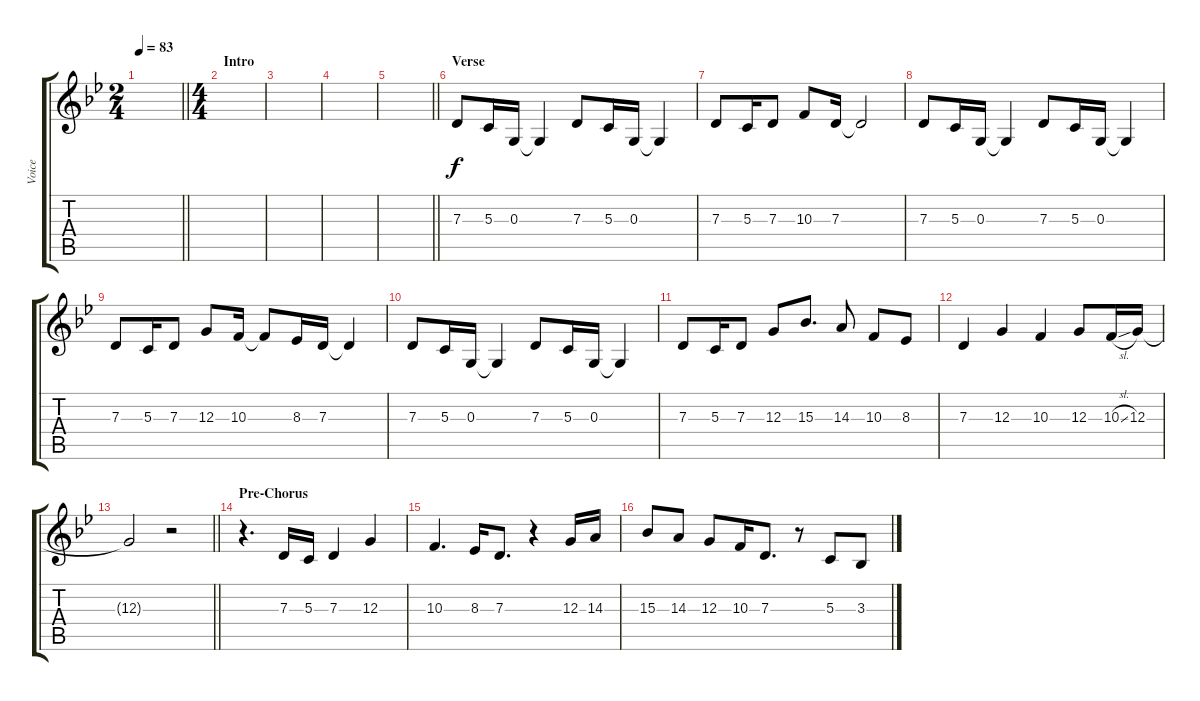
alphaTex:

\track ("Voice" "Voice") {instrument fx5brightness}
\staff {score tabs}
\tuning (E4 B3 G3 D3 A2 E2) {hide}
\ts (2 4)
\tempo 83
\clef g2
\barLineRight lightlight
\ks bb
|
\ts (4 4)
\section ("" "Intro")
|
|
|
\barLineRight lightlight
|
\section ("" "Verse")
7.3.8 5.3.16 0.3.16 0.3{t}.4 7.3.8 5.3.16 0.3.16 0.3{t}.4 |
7.3.8 5.3.16 7.3.8 10.3.8 7.3.16 7.3{t}.2 |
7.3.8 5.3.16 0.3.16 0.3{t}.4 7.3.8 5.3.16 0.3.16 0.3{t}.4 |
7.3.8 5.3.16 7.3.8 12.3.8 10.3.16 10.3{t}.8 8.3.16 7.3.16 7.3{t}.4 |
7.3.8 5.3.16 0.3.16 0.3{t}.4 7.3.8 5.3.16 0.3.16 0.3{t}.4 |
7.3.8 5.3.16 7.3.8 12.3.8 15.3.8{d} 14.3.8 10.3.8 8.3.8 |
7.3.4 12.3.4 10.3.4 12.3.8 10.3{sl}.16 12.3.16 |
\barLineRight lightlight
12.3{t}.2 r.2 |
\section ("" "Pre-Chorus")
r.4{d} 7.3.16 5.3.16 7.3.4 12.3.4 |
10.3.4{d} 8.3.16 7.3.8{d} r.4 12.3.16 14.3.16 |
15.3.8 14.3.8 12.3.8 10.3.16 7.3.8{d} r.8 5.3.8 3.3.8
